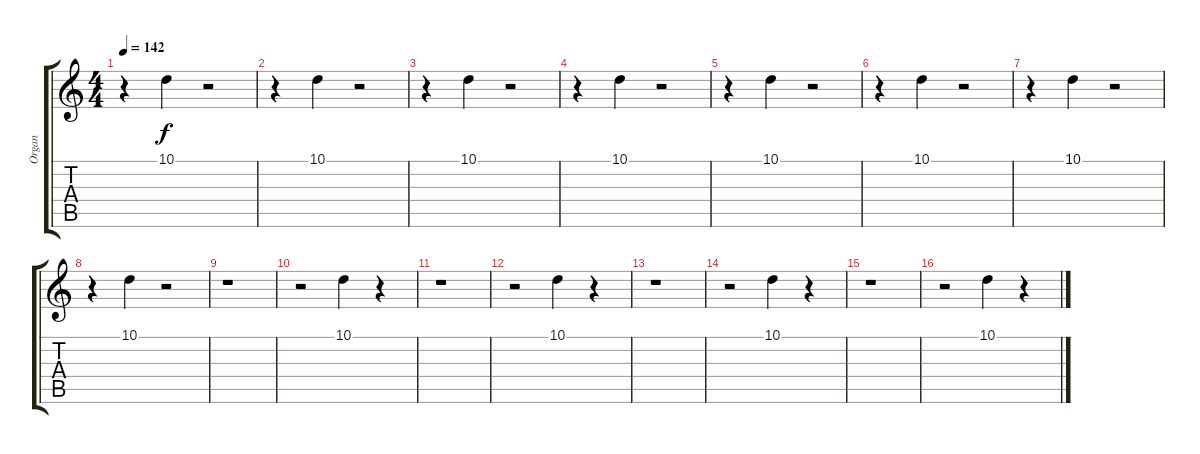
\track ("Organ" "Organ") {instrument drawbarorgan}
\staff {score tabs}
\tuning (E4 B3 G3 D3 A2 E2) {hide}
\ts (4 4)
\tempo 142
\clef g2
\ks c
r.4{dy f} 10.1.4 r.2 |
r.4 10.1.4 r.2 |
r.4 10.1.4 r.2 |
r.4 10.1.4 r.2 |
r.4 10.1.4 r.2 |
r.4 10.1.4 r.2 |
r.4 10.1.4 r.2 |
r.4 10.1.4 r.2 |
r.1 |
r.2 10.1.4 r.4 |
r.1 |
r.2 10.1.4 r.4 |
r.1 |
r.2 10.1.4 r.4 |
r.1 |
r.2 10.1.4 r.4
